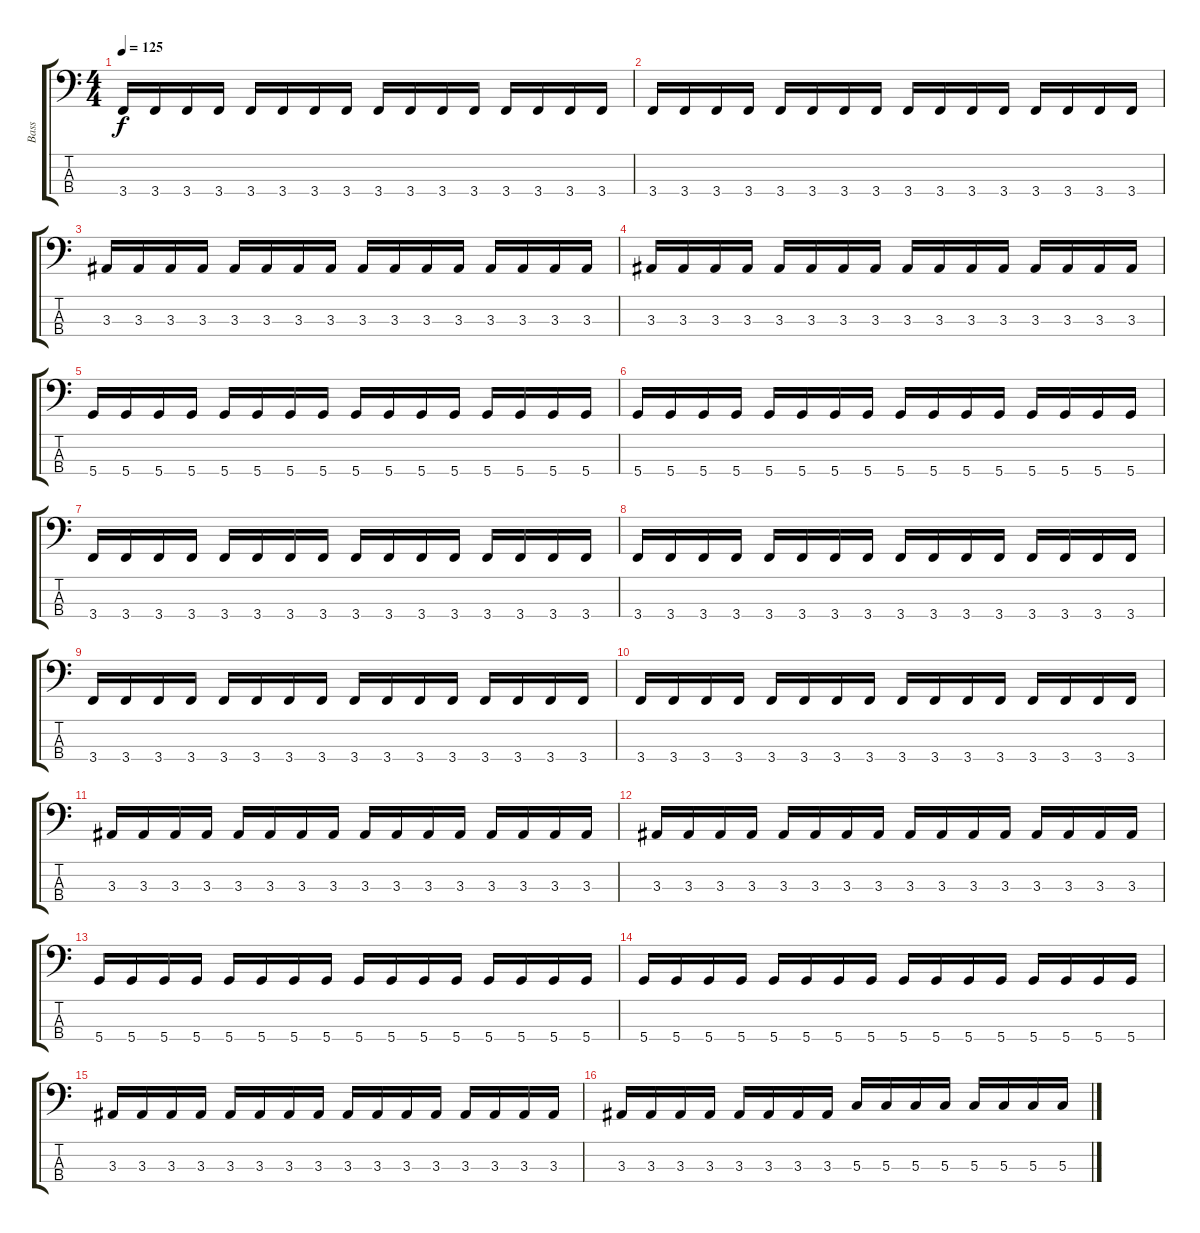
\track ("Bass" "Bass") {instrument electricbassfinger}
\staff {score tabs}
\tuning (F2 C2 G1 D1) {hide}
\ts (4 4)
\tempo 125
\clef f4
\ks c
3.4.16{dy f} 3.4.16 3.4.16 3.4.16 3.4.16 3.4.16 3.4.16 3.4.16 3.4.16 3.4.16 3.4.16 3.4.16 3.4.16 3.4.16 3.4.16 3.4.16 |
3.4.16 3.4.16 3.4.16 3.4.16 3.4.16 3.4.16 3.4.16 3.4.16 3.4.16 3.4.16 3.4.16 3.4.16 3.4.16 3.4.16 3.4.16 3.4.16 |
3.3.16 3.3.16 3.3.16 3.3.16 3.3.16 3.3.16 3.3.16 3.3.16 3.3.16 3.3.16 3.3.16 3.3.16 3.3.16 3.3.16 3.3.16 3.3.16 |
3.3.16 3.3.16 3.3.16 3.3.16 3.3.16 3.3.16 3.3.16 3.3.16 3.3.16 3.3.16 3.3.16 3.3.16 3.3.16 3.3.16 3.3.16 3.3.16 |
5.4.16 5.4.16 5.4.16 5.4.16 5.4.16 5.4.16 5.4.16 5.4.16 5.4.16 5.4.16 5.4.16 5.4.16 5.4.16 5.4.16 5.4.16 5.4.16 |
5.4.16 5.4.16 5.4.16 5.4.16 5.4.16 5.4.16 5.4.16 5.4.16 5.4.16 5.4.16 5.4.16 5.4.16 5.4.16 5.4.16 5.4.16 5.4.16 |
3.4.16 3.4.16 3.4.16 3.4.16 3.4.16 3.4.16 3.4.16 3.4.16 3.4.16 3.4.16 3.4.16 3.4.16 3.4.16 3.4.16 3.4.16 3.4.16 |
3.4.16 3.4.16 3.4.16 3.4.16 3.4.16 3.4.16 3.4.16 3.4.16 3.4.16 3.4.16 3.4.16 3.4.16 3.4.16 3.4.16 3.4.16 3.4.16 |
3.4.16 3.4.16 3.4.16 3.4.16 3.4.16 3.4.16 3.4.16 3.4.16 3.4.16 3.4.16 3.4.16 3.4.16 3.4.16 3.4.16 3.4.16 3.4.16 |
3.4.16 3.4.16 3.4.16 3.4.16 3.4.16 3.4.16 3.4.16 3.4.16 3.4.16 3.4.16 3.4.16 3.4.16 3.4.16 3.4.16 3.4.16 3.4.16 |
3.3.16 3.3.16 3.3.16 3.3.16 3.3.16 3.3.16 3.3.16 3.3.16 3.3.16 3.3.16 3.3.16 3.3.16 3.3.16 3.3.16 3.3.16 3.3.16 |
3.3.16 3.3.16 3.3.16 3.3.16 3.3.16 3.3.16 3.3.16 3.3.16 3.3.16 3.3.16 3.3.16 3.3.16 3.3.16 3.3.16 3.3.16 3.3.16 |
5.4.16 5.4.16 5.4.16 5.4.16 5.4.16 5.4.16 5.4.16 5.4.16 5.4.16 5.4.16 5.4.16 5.4.16 5.4.16 5.4.16 5.4.16 5.4.16 |
5.4.16 5.4.16 5.4.16 5.4.16 5.4.16 5.4.16 5.4.16 5.4.16 5.4.16 5.4.16 5.4.16 5.4.16 5.4.16 5.4.16 5.4.16 5.4.16 |
3.3.16 3.3.16 3.3.16 3.3.16 3.3.16 3.3.16 3.3.16 3.3.16 3.3.16 3.3.16 3.3.16 3.3.16 3.3.16 3.3.16 3.3.16 3.3.16 |
3.3.16 3.3.16 3.3.16 3.3.16 3.3.16 3.3.16 3.3.16 3.3.16 5.3.16 5.3.16 5.3.16 5.3.16 5.3.16 5.3.16 5.3.16 5.3.16
